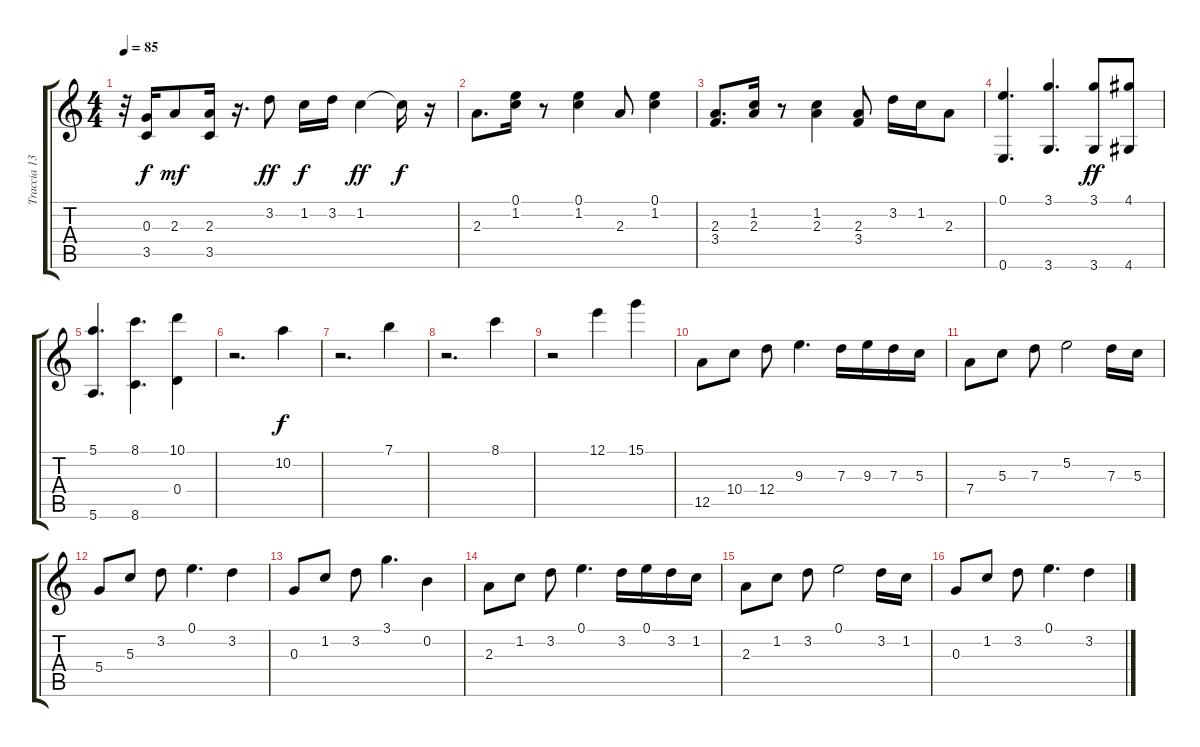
\track ("Traccia 13" "Traccia 13") {instrument overdrivenguitar}
\staff {score tabs}
\tuning (E4 B3 G3 D3 A2 E2) {hide}
\ts (4 4)
\tempo 85
\clef g2
\ks c
r.32{dy f} (0.3 3.5).16 2.3.8{dy mf} (2.3 3.5).16 r.16{d} 3.2.8{dy ff} 1.2.16{dy f} 3.2.16 1.2.4{dy ff} 1.2{t}.16{dy f} r.16 |
2.3.8{d} (0.1 1.2).16 r.8 (0.1 1.2).4 2.3.8 (0.1 1.2).4 |
(2.3 3.4).8{d} (1.2 2.3).16 r.8 (1.2 2.3).4 (2.3 3.4).8 3.2.16 1.2.16 2.3.8 |
(0.1 0.6).4{d} (3.1 3.6).4{d} (3.1 3.6).8{dy ff} (4.1 4.6).8 |
(5.1 5.6).4{d} (8.1 8.6).4{d} (10.1 0.4).4 |
r.2{d} 10.2.4{dy f} |
r.2{d} 7.1.4 |
r.2{d} 8.1.4 |
r.2 12.1.4 15.1.4 |
12.5.8 10.4.8 12.4.8 9.3.4{d} 7.3.16 9.3.16 7.3.16 5.3.16 |
7.4.8 5.3.8 7.3.8 5.2.2 7.3.16 5.3.16 |
5.4.8 5.3.8 3.2.8 0.1.4{d} 3.2.4 |
0.3.8 1.2.8 3.2.8 3.1.4{d} 0.2.4 |
2.3.8 1.2.8 3.2.8 0.1.4{d} 3.2.16 0.1.16 3.2.16 1.2.16 |
2.3.8 1.2.8 3.2.8 0.1.2 3.2.16 1.2.16 |
0.3.8 1.2.8 3.2.8 0.1.4{d} 3.2.4
